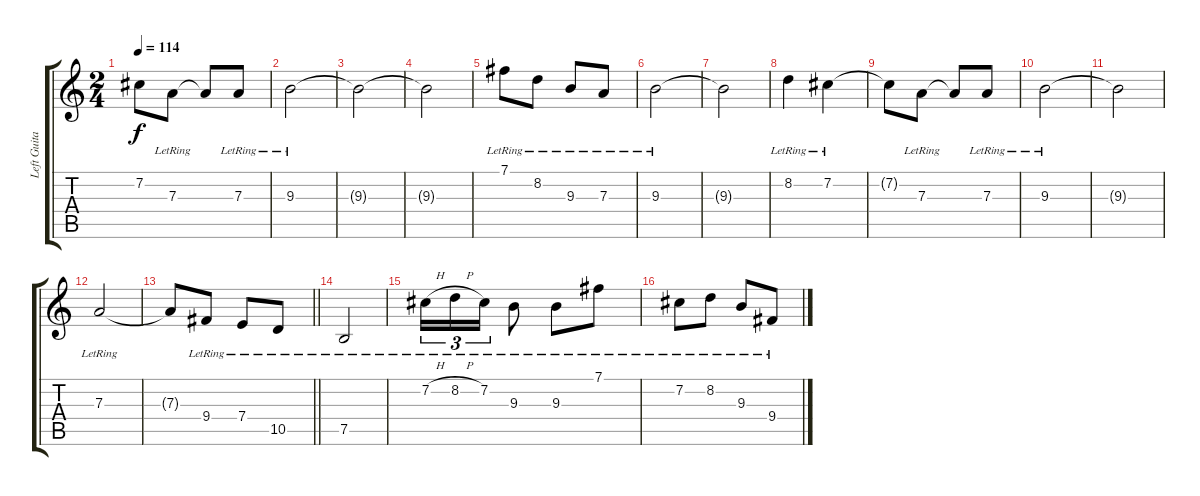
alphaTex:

\track ("Left Guitar" "Left Guita") {instrument electricguitarclean}
\staff {score tabs}
\tuning (B3 Gb3 D3 A2 E2 B1) {hide}
\ts (2 4)
\tempo 114
\clef g2
\ks c
7.2{t}.8{dy f} 7.3{lr}.8 7.3{t}.8 7.3{lr}.8 |
9.3{lr}.2 |
9.3{t}.2 |
9.3{t}.2 |
7.1{lr}.8 8.2{lr}.8 9.3{lr}.8 7.3{lr}.8 |
9.3{lr}.2 |
9.3{t}.2 |
8.2{lr}.4 7.2{lr}.4 |
7.2{t}.8 7.3{lr}.8 7.3{t}.8 7.3{lr}.8 |
9.3{lr}.2 |
9.3{t}.2 |
7.3{lr}.2 |
\barLineRight lightlight
7.3{t}.8 9.4{lr}.8 7.4{lr}.8 10.5{lr}.8 |
\section ("" "")
7.5{lr}.2 |
7.2{h lr}.16{tu (3 2)} 8.2{h lr}.16{tu (3 2)} 7.2{lr}.16{tu (3 2)} 9.3{lr}.8 9.3{lr}.8 7.1{lr}.8 |
7.2{lr}.8 8.2{lr}.8 9.3{lr}.8 9.4{lr}.8
